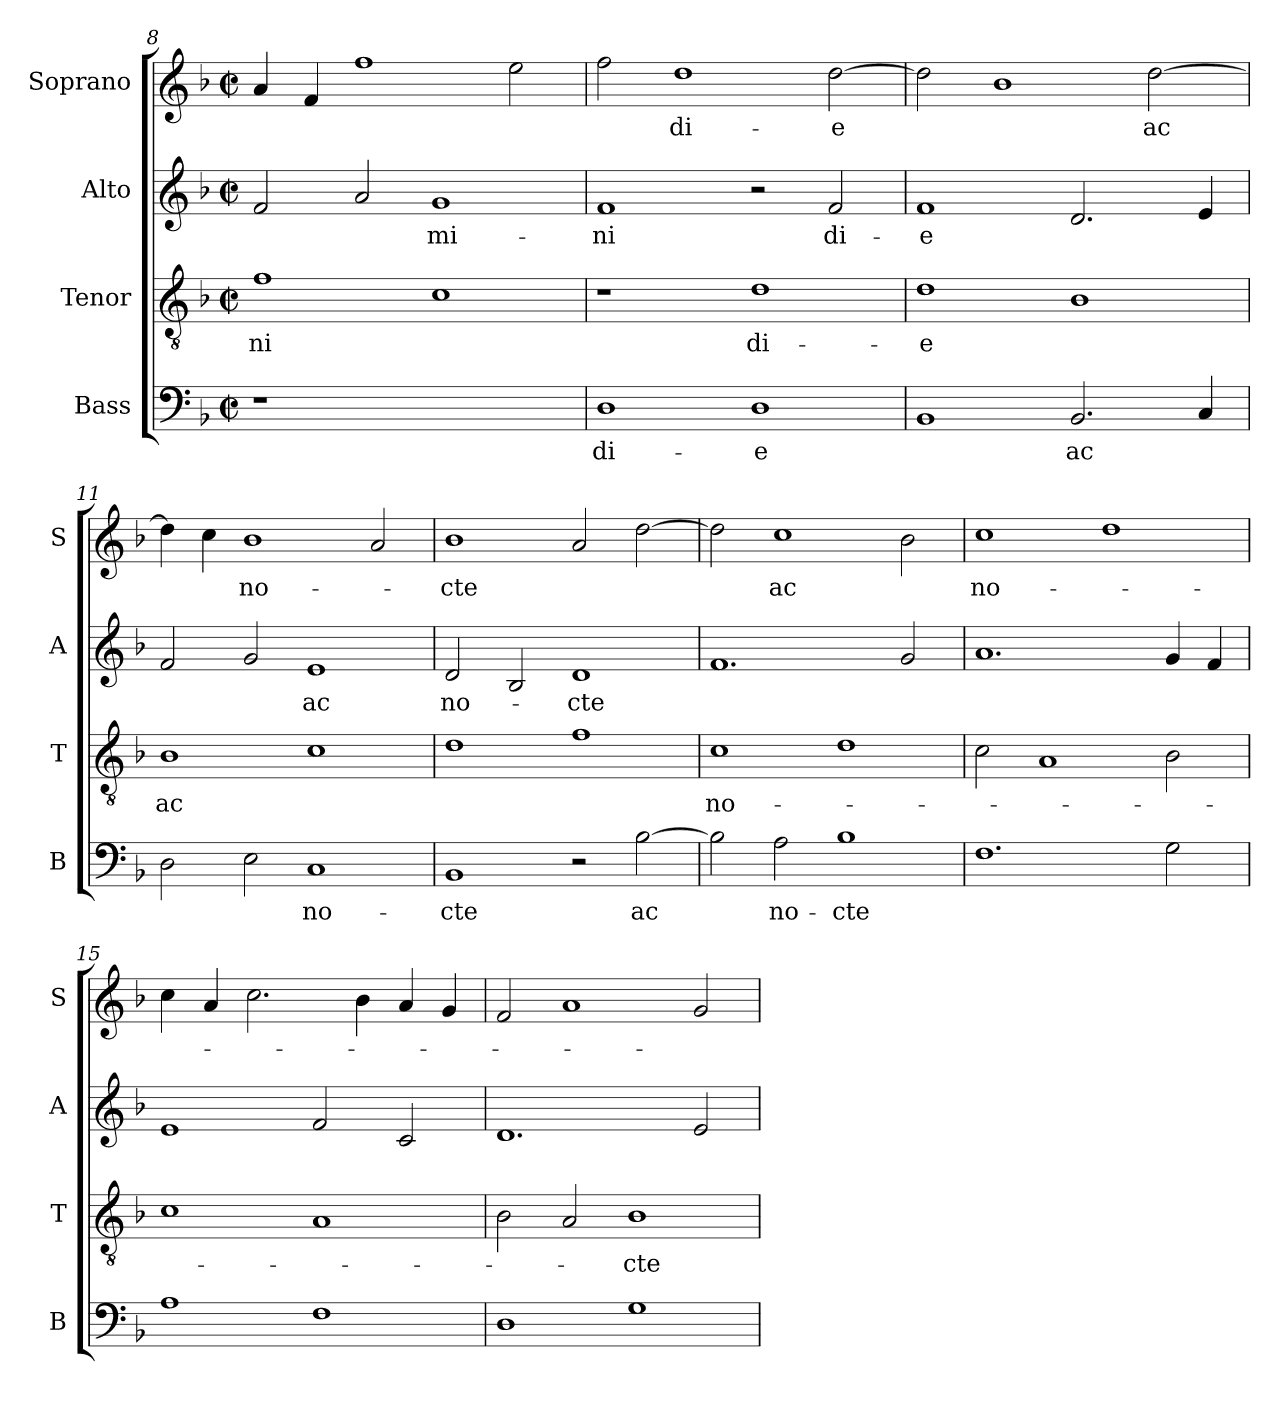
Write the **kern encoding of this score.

**kern	**text	**kern	**text	**kern	**text	**kern	**text
*part4	*part4	*part3	*part3	*part2	*part2	*part1	*part1
*staff4	*staff4	*staff3	*staff3	*staff2	*staff2	*staff1	*staff1
*I"Bass	*	*I"Tenor	*	*I"Alto	*	*I"Soprano	*
*I'B	*	*I'T	*	*I'A	*	*I'S	*
!!LO:LB:g=z
*clefF4	*	*clefGv2	*	*clefG2	*	*clefG2	*
*k[b-]	*	*k[b-]	*	*k[b-]	*	*k[b-]	*
*F:	*	*F:	*	*F:	*	*F:	*
*M2/2	*	*M2/2	*	*M2/2	*	*M2/2	*
*met(c|)	*	*met(c|)	*	*met(c|)	*	*met(c|)	*
=8	=8	=8	=8	=8	=8	=8	=8
!	!	!	!LO:LY:b	!	!	!	!
1r	.	1f	-ni	2f/	.	4a/	.
.	.	.	.	.	.	4f/	.
.	.	.	.	2a/	.	1ff	.
!	!	!	!	!	!LO:LY:b	!	!
1ryy	.	1c	.	1g	-mi-	.	.
.	.	.	.	.	.	2ee\	.
=9	=9	=9	=9	=9	=9	=9	=9
!	!LO:LY:b	!	!	!	!LO:LY:b	!	!
1D	di-	1r	.	1f	-ni	2ff\	.
!	!	!	!	!	!	!	!LO:LY:b
.	.	.	.	.	.	1dd	di-
!	!LO:LY:b	!	!LO:LY:b	!	!	!	!
1D	-e	1d	di-	2r	.	.	.
!	!	!	!	!	!LO:LY:b	!	!LO:LY:b
.	.	.	.	2f/	di-	[2dd\	-e
=10	=10	=10	=10	=10	=10	=10	=10
!	!	!	!LO:LY:b	!	!LO:LY:b	!	!
1BB-	.	1d	-e	1f	-e	2dd\]	.
.	.	.	.	.	.	1b-	.
!	!LO:LY:b	!	!	!	!	!	!
2.BB-/	ac	1B-	.	2.d/	.	.	.
!	!	!	!	!	!	!	!LO:LY:b
.	.	.	.	.	.	[2dd\	ac
4C/	.	.	.	4e/	.	.	.
=11	=11	=11	=11	=11	=11	=11	=11
!	!	!	!LO:LY:b	!	!	!	!
2D\	.	1B-	ac	2f/	.	4dd\]	.
.	.	.	.	.	.	4cc\	.
!	!	!	!	!	!	!	!LO:LY:b
2E\	.	.	.	2g/	.	1b-	no-
!	!LO:LY:b	!	!	!	!LO:LY:b	!	!
1C	no-	1c	.	1e	ac	.	.
.	.	.	.	.	.	2a/	.
=12	=12	=12	=12	=12	=12	=12	=12
!	!LO:LY:b	!	!	!	!LO:LY:b	!	!LO:LY:b
1BB-	-cte	1d	.	2d/	no-	1b-	-cte
.	.	.	.	2B-/	.	.	.
!	!	!	!	!	!LO:LY:b	!	!
2r	.	1f	.	1d	-cte	2a/	.
!	!LO:LY:b	!	!	!	!	!	!
[2B-\	ac	.	.	.	.	[2dd\	.
=13	=13	=13	=13	=13	=13	=13	=13
!	!	!	!LO:LY:b	!	!	!	!
2B-\]	.	1c	no-	1.f	.	2dd\]	.
!	!LO:LY:b	!	!	!	!	!	!LO:LY:b
2A\	no-	.	.	.	.	1cc	ac
!	!LO:LY:b	!	!	!	!	!	!
1B-	-cte	1d	.	.	.	.	.
.	.	.	.	2g/	.	2b-\	.
!!LO:PB:g=z
=14	=14	=14	=14	=14	=14	=14	=14
!	!	!	!	!	!	!	!LO:LY:b
1.F	.	2c\	.	1.a	.	1cc	no-
.	.	1A	.	.	.	.	.
.	.	.	.	.	.	1dd	.
2G\	.	2B-\	.	4g/	.	.	.
.	.	.	.	4f/	.	.	.
=15	=15	=15	=15	=15	=15	=15	=15
1A	.	1c	.	1e	.	4cc\	.
.	.	.	.	.	.	4a/	.
.	.	.	.	.	.	2.cc\	.
1F	.	1A	.	2f/	.	.	.
.	.	.	.	.	.	4b-\	.
.	.	.	.	2c/	.	4a/	.
.	.	.	.	.	.	4g/	.
=16	=16	=16	=16	=16	=16	=16	=16
1D	.	2B-\	.	1.d	.	2f/	.
.	.	2A/	.	.	.	1a	.
!	!	!	!LO:LY:b	!	!	!	!
1G	.	1B-	-cte	.	.	.	.
.	.	.	.	2e/	.	2g/	.
=	=	=	=	=	=	=	=
*-	*-	*-	*-	*-	*-	*-	*-
